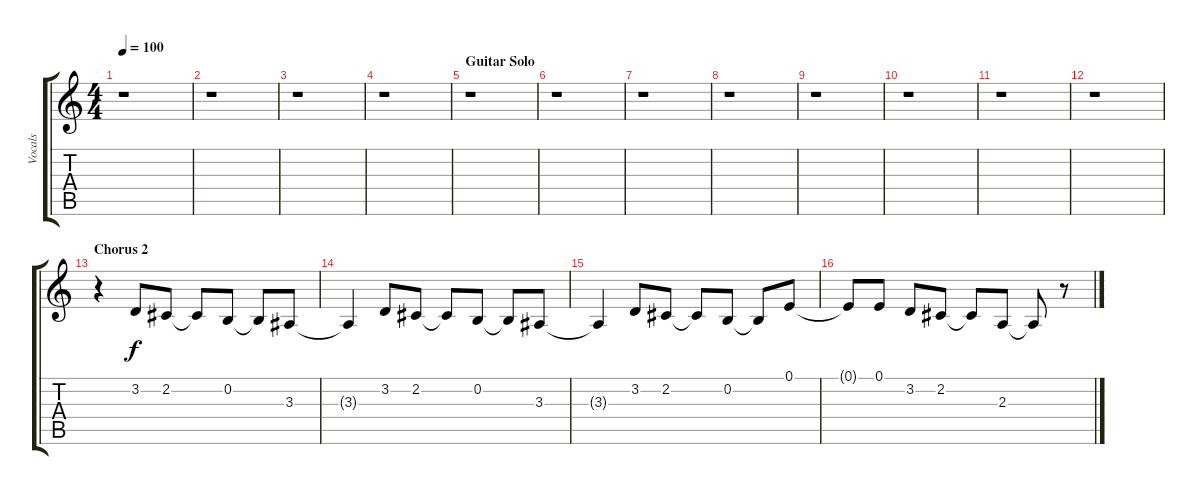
\track ("Vocals" "Vocals") {instrument altosax}
\staff {score tabs}
\tuning (E4 B3 G3 D3 A2 E2) {hide}
\ts (4 4)
\tempo 100
\clef g2
\ks c
r.1{dy f} |
r.1 |
r.1 |
r.1 |
\section ("" "Guitar Solo")
r.1 |
r.1 |
r.1 |
r.1 |
r.1 |
r.1 |
r.1 |
r.1 |
\section ("" "Chorus 2")
r.4 3.2.8 2.2.8 2.2{t}.8 0.2.8 0.2{t}.8 3.3.8 |
3.3{t}.4 3.2.8 2.2.8 2.2{t}.8 0.2.8 0.2{t}.8 3.3.8 |
3.3{t}.4 3.2.8 2.2.8 2.2{t}.8 0.2.8 0.2{t}.8 0.1.8 |
0.1{t}.8 0.1.8 3.2.8 2.2.8 2.2{t}.8 2.3.8 2.3{t}.8 r.8
